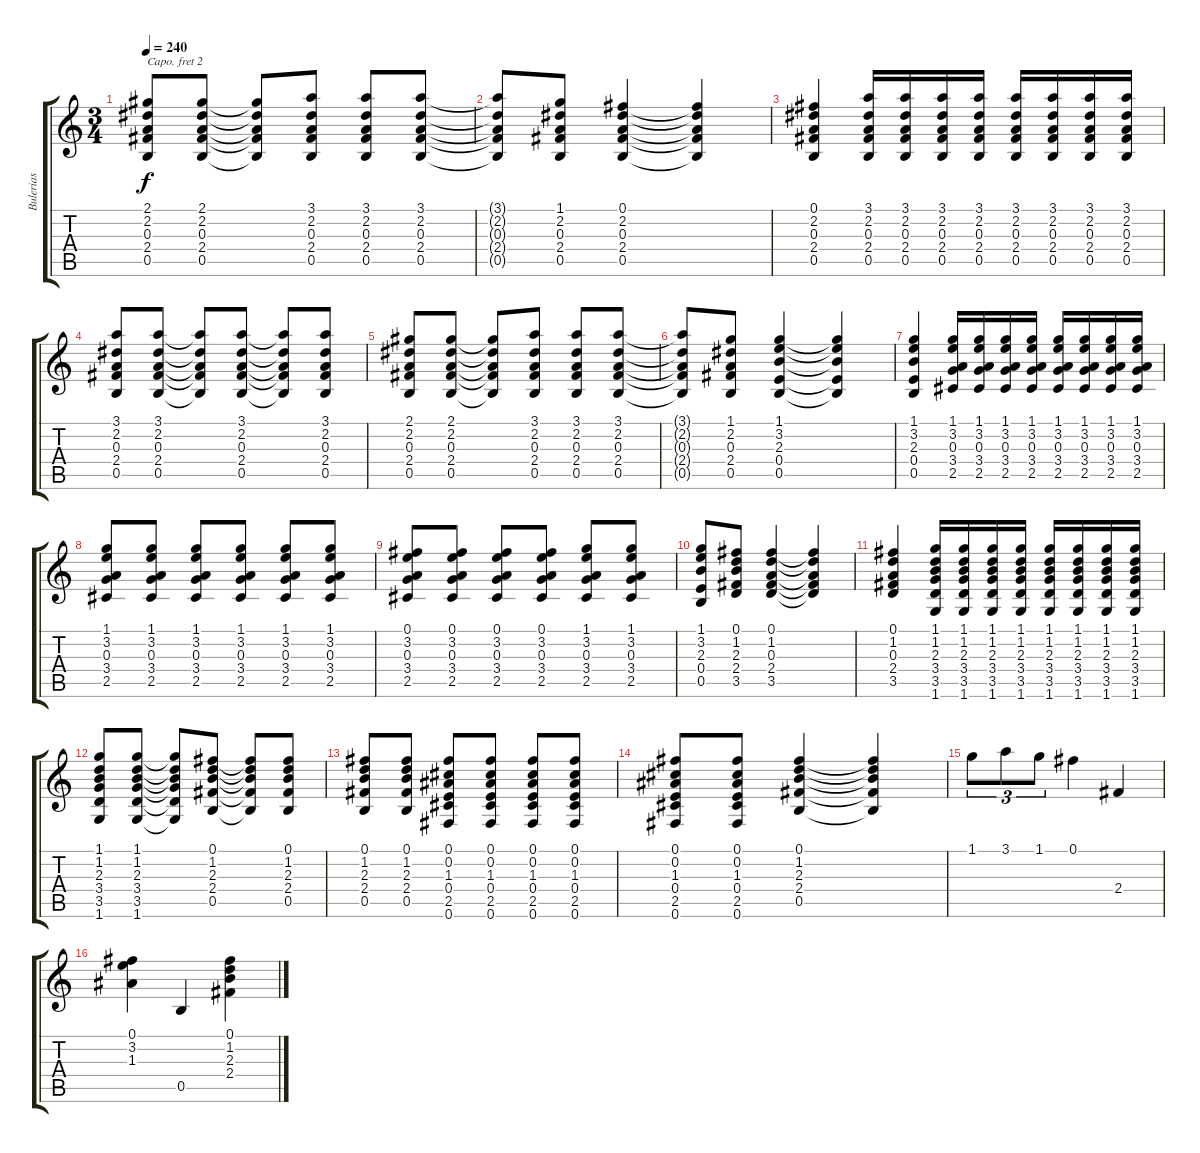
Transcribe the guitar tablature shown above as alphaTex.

\track ("Bulerias" "Bulerias") {instrument acousticguitarnylon}
\staff {score tabs}
\capo 2
\tuning (E4 B3 G3 D3 A2 E2) {hide}
\ts (3 4)
\tempo 240
\clef g2
\ks c
(2.1 2.2 0.3 2.4 0.5).8{dy f} (2.1 2.2 0.3 2.4 0.5).8 (2.1{t} 2.2{t} 0.3{t} 2.4{t} 0.5{t}).8 (3.1 2.2 0.3 2.4 0.5).8 (3.1 2.2 0.3 2.4 0.5).8 (3.1 2.2 0.3 2.4 0.5).8 |
(3.1{t} 2.2{t} 0.3{t} 2.4{t} 0.5{t}).8 (1.1 2.2 0.3 2.4 0.5).8 (0.1 2.2 0.3 2.4 0.5).4 (0.1{t} 2.2{t} 0.3{t} 2.4{t} 0.5{t}).4 |
(0.1 2.2 0.3 2.4 0.5).4 (3.1 2.2 0.3 2.4 0.5).16 (3.1 2.2 0.3 2.4 0.5).16 (3.1 2.2 0.3 2.4 0.5).16 (3.1 2.2 0.3 2.4 0.5).16 (3.1 2.2 0.3 2.4 0.5).16 (3.1 2.2 0.3 2.4 0.5).16 (3.1 2.2 0.3 2.4 0.5).16 (3.1 2.2 0.3 2.4 0.5).16 |
(3.1 2.2 0.3 2.4 0.5).8 (3.1 2.2 0.3 2.4 0.5).8 (3.1{t} 2.2{t} 0.3{t} 2.4{t} 0.5{t}).8 (3.1 2.2 0.3 2.4 0.5).8 (3.1{t} 2.2{t} 0.3{t} 2.4{t} 0.5{t}).8 (3.1 2.2 0.3 2.4 0.5).8 |
(2.1 2.2 0.3 2.4 0.5).8 (2.1 2.2 0.3 2.4 0.5).8 (2.1{t} 2.2{t} 0.3{t} 2.4{t} 0.5{t}).8 (3.1 2.2 0.3 2.4 0.5).8 (3.1 2.2 0.3 2.4 0.5).8 (3.1 2.2 0.3 2.4 0.5).8 |
(3.1{t} 2.2{t} 0.3{t} 2.4{t} 0.5{t}).8 (1.1 2.2 0.3 2.4 0.5).8 (1.1 3.2 2.3 0.4 0.5).4 (1.1{t} 3.2{t} 2.3{t} 0.4{t} 0.5{t}).4 |
(1.1 3.2 2.3 0.4 0.5).4 (1.1 3.2 0.3 3.4 2.5).16 (1.1 3.2 0.3 3.4 2.5).16 (1.1 3.2 0.3 3.4 2.5).16 (1.1 3.2 0.3 3.4 2.5).16 (1.1 3.2 0.3 3.4 2.5).16 (1.1 3.2 0.3 3.4 2.5).16 (1.1 3.2 0.3 3.4 2.5).16 (1.1 3.2 0.3 3.4 2.5).16 |
(1.1 3.2 0.3 3.4 2.5).8 (1.1 3.2 0.3 3.4 2.5).8 (1.1 3.2 0.3 3.4 2.5).8 (1.1 3.2 0.3 3.4 2.5).8 (1.1 3.2 0.3 3.4 2.5).8 (1.1 3.2 0.3 3.4 2.5).8 |
(0.1 3.2 0.3 3.4 2.5).8 (0.1 3.2 0.3 3.4 2.5).8 (0.1 3.2 0.3 3.4 2.5).8 (0.1 3.2 0.3 3.4 2.5).8 (1.1 3.2 0.3 3.4 2.5).8 (1.1 3.2 0.3 3.4 2.5).8 |
(1.1 3.2 2.3 0.4 0.5).8 (0.1 1.2 2.3 2.4 3.5).8 (0.1 1.2 0.3 2.4 3.5).4 (0.1{t} 1.2{t} 0.3{t} 2.4{t} 3.5{t}).4 |
(0.1 1.2 0.3 2.4 3.5).4 (1.1 1.2 2.3 3.4 3.5 1.6).16 (1.1 1.2 2.3 3.4 3.5 1.6).16 (1.1 1.2 2.3 3.4 3.5 1.6).16 (1.1 1.2 2.3 3.4 3.5 1.6).16 (1.1 1.2 2.3 3.4 3.5 1.6).16 (1.1 1.2 2.3 3.4 3.5 1.6).16 (1.1 1.2 2.3 3.4 3.5 1.6).16 (1.1 1.2 2.3 3.4 3.5 1.6).16 |
(1.1 1.2 2.3 3.4 3.5 1.6).8 (1.1 1.2 2.3 3.4 3.5 1.6).8 (1.1{t} 1.2{t} 2.3{t} 3.4{t} 3.5{t} 1.6{t}).8 (0.1 1.2 2.3 2.4 0.5).8 (0.1{t} 1.2{t} 2.3{t} 2.4{t} 0.5{t}).8 (0.1 1.2 2.3 2.4 0.5).8 |
(0.1 1.2 2.3 2.4 0.5).8 (0.1 1.2 2.3 2.4 0.5).8 (0.1 0.2 1.3 0.4 2.5 0.6).8 (0.1 0.2 1.3 0.4 2.5 0.6).8 (0.1 0.2 1.3 0.4 2.5 0.6).8 (0.1 0.2 1.3 0.4 2.5 0.6).8 |
(0.1 0.2 1.3 0.4 2.5 0.6).8 (0.1 0.2 1.3 0.4 2.5 0.6).8 (0.1 1.2 2.3 2.4 0.5).4 (0.1{t} 1.2{t} 2.3{t} 2.4{t} 0.5{t}).4 |
1.1.8{tu (3 2)} 3.1.8{tu (3 2)} 1.1.8{tu (3 2)} 0.1.4 2.4.4 |
(0.1 3.2 1.3).4 0.5.4 (0.1 1.2 2.3 2.4).4
